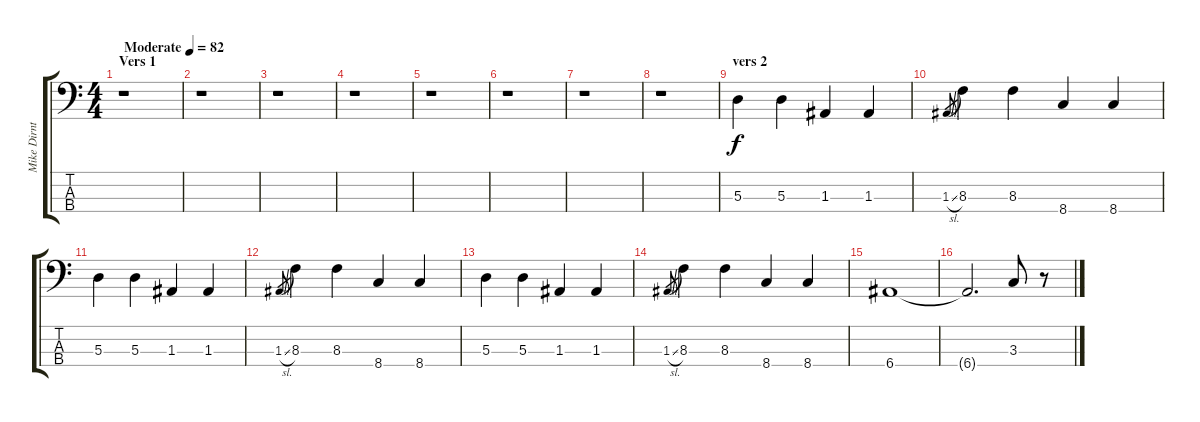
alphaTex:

\track ("Mike Dirnt bass" "Mike Dirnt") {instrument electricbassfinger}
\staff {score tabs}
\tuning (G2 D2 A1 E1) {hide}
\ts (4 4)
\section ("" "Vers 1")
\tempo (82 "Moderate")
\clef f4
\ks c
r.1{dy f instrument electricbassfinger} |
r.1 |
r.1 |
r.1 |
r.1 |
r.1 |
r.1 |
r.1 |
\section ("" "vers 2")
5.3.4 5.3.4 1.3.4 1.3.4 |
1.3{sl}.8{gr} 8.3.4 8.3.4 8.4.4 8.4.4 |
5.3.4 5.3.4 1.3.4 1.3.4 |
1.3{sl}.8{gr} 8.3.4 8.3.4 8.4.4 8.4.4 |
5.3.4 5.3.4 1.3.4 1.3.4 |
1.3{sl}.8{gr} 8.3.4 8.3.4 8.4.4 8.4.4 |
6.4.1 |
6.4{t}.2{d} 3.3.8 r.8
